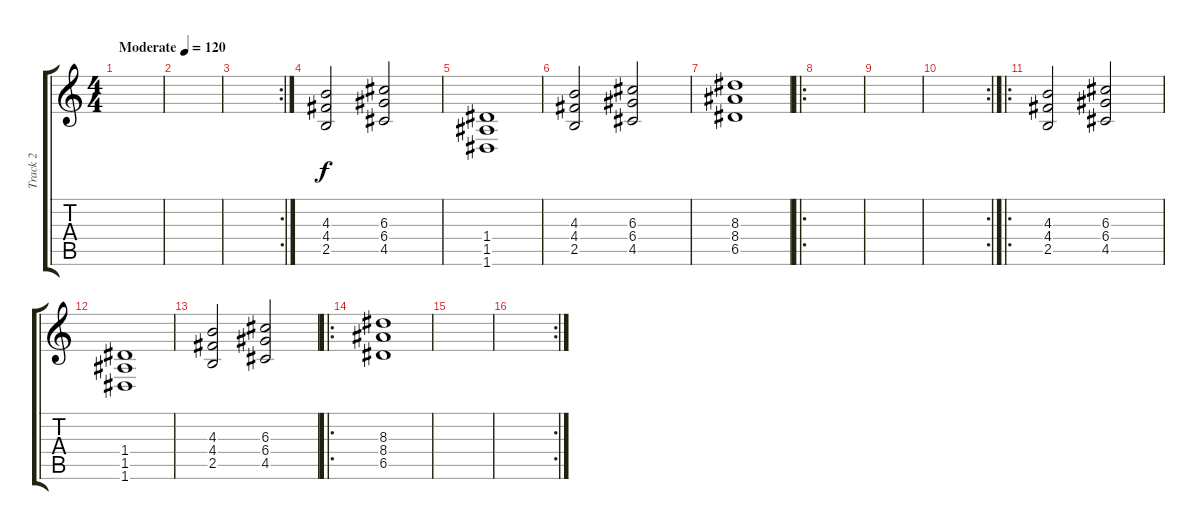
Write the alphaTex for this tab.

\track ("Track 2" "Track 2") {instrument electricguitarclean}
\staff {score tabs}
\tuning (E4 B3 G3 D3 A2 D2) {hide}
\ts (4 4)
\tempo (120 "Moderate")
\clef g2
\ks c
|
|
\rc 2
|
(4.3 4.4 2.5).2 (6.3 6.4 4.5).2 |
(1.4 1.5 1.6).1 |
(4.3 4.4 2.5).2 (6.3 6.4 4.5).2 |
(8.3 8.4 6.5).1 |
\ro
|
|
\rc 2
|
\ro
(4.3 4.4 2.5).2 (6.3 6.4 4.5).2 |
(1.4 1.5 1.6).1 |
(4.3 4.4 2.5).2 (6.3 6.4 4.5).2 |
\ro
(8.3 8.4 6.5).1 |
|
\rc 2
